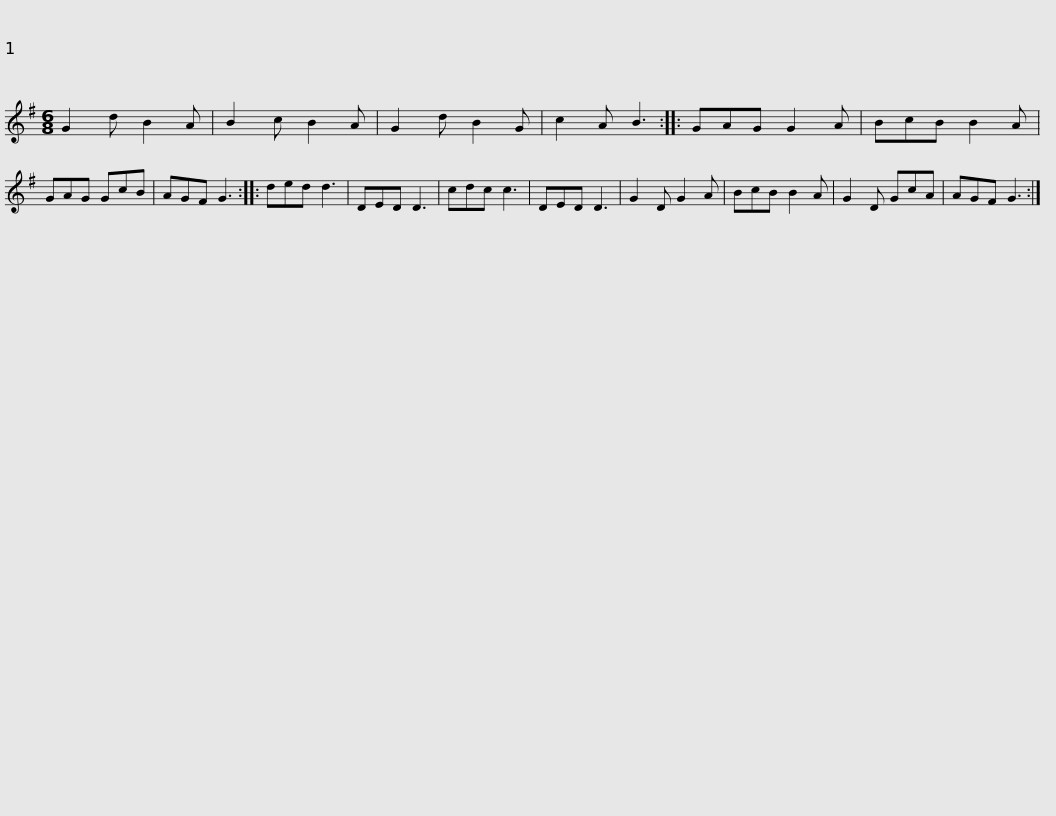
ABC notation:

X:1
L:1/8
M:6/8
I:linebreak $
K:G
V:1 treble
V:1
 G2 d B2 A | B2 c B2 A | G2 d B2 G | c2 A B3 :: GAG G2 A | %5
 BcB B2 A | GAG GcB | AGF G3 ::$ ded d3 | DED D3 | %10
 cdc c3 | DED D3 | G2 D G2 A | BcB B2 A | G2 D GcA | %15
 AGF G3 :| %16
